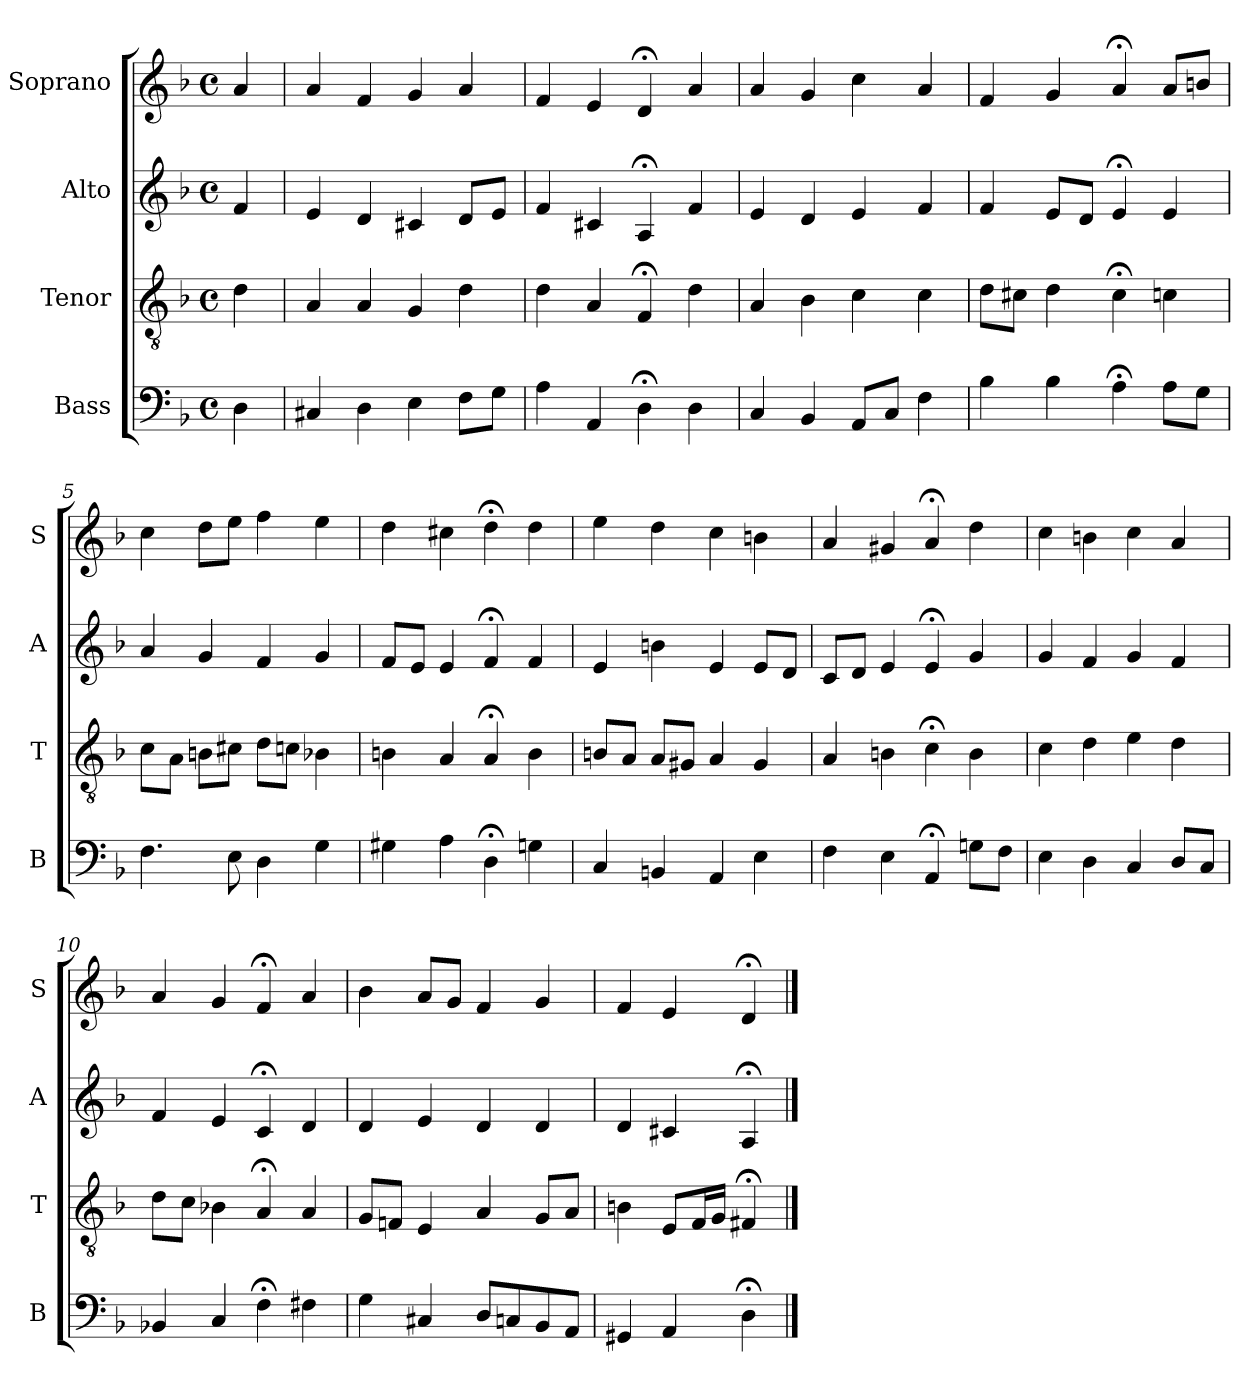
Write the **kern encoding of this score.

**kern	**kern	**kern	**kern
*part4	*part3	*part2	*part1
*staff4	*staff3	*staff2	*staff1
*I"Bass	*I"Tenor	*I"Alto	*I"Soprano
*I'B	*I'T	*I'A	*I'S
*clefF4	*clefGv2	*clefG2	*clefG2
*k[b-]	*k[b-]	*k[b-]	*k[b-]
*d:	*d:	*d:	*d:
*M4/4	*M4/4	*M4/4	*M4/4
*met(c)	*met(c)	*met(c)	*met(c)
*MM100	*MM100	*MM100	*MM100
=	=	=	=
4D	4d	4f	4a
=1	=1	=1	=1
4C#X	4A	4e	4a
4D	4A	4d	4f
4E	4G	4c#X	4g
8FL	4d	8dL	4a
8GJ	.	8eJ	.
=2	=2	=2	=2
4Ai	4di	4fi	4fi
4AA	4A	4c#X	4e
4D;<	4F;<	4A;<	4d;<
4D	4d	4f	4a
=3	=3	=3	=3
4C	4A	4e	4a
4BB-	4B-	4d	4g
8AAL	4c	4e	4cc
8CJ	.	.	.
4F	4c	4f	4a
=4	=4	=4	=4
4B-	8dL	4f	4f
.	8c#XJ	.	.
4B-	4d	8eL	4g
.	.	8dJ	.
4A;<	4c#;<	4e;<	4a;<
8AL	4cn	4e	8aL
8GJ	.	.	8bnJ
=5	=5	=5	=5
4.F	8cL	4a	4cc
.	8AJ	.	.
.	8BnL	4g	8ddL
8E	8c#XJ	.	8eeJ
4D	8dL	4f	4ff
.	8cnJ	.	.
4G	4B-X	4g	4ee
=6	=6	=6	=6
4G#X	4Bn	8fL	4dd
.	.	8eJ	.
4A	4A	4e	4cc#X
4D;<	4A;<	4f;<	4dd;<
4Gn	4B	4f	4dd
=7	=7	=7	=7
4C	8BnL	4e	4ee
.	8AJ	.	.
4BBn	8AL	4bn	4dd
.	8G#XJ	.	.
4AA	4A	4e	4cc
4E	4G#	8eL	4bn
.	.	8dJ	.
=8	=8	=8	=8
4F	4A	8cL	4a
.	.	8dJ	.
4E	4Bn	4e	4g#X
4AA;<	4c;<	4e;<	4a;<
8GnL	4B	4g	4dd
8FJ	.	.	.
=9	=9	=9	=9
4E	4c	4g	4cc
4D	4d	4f	4bn
4C	4e	4g	4cc
8DL	4d	4f	4a
8CJ	.	.	.
=10	=10	=10	=10
4BB-X	8dL	4f	4a
.	8cJ	.	.
4C	4B-X	4e	4g
4F;<	4A;<	4c;<	4f;<
4F#X	4A	4d	4a
=11	=11	=11	=11
4G	8GL	4d	4b-
.	8FnJ	.	.
4C#X	4E	4e	8aL
.	.	.	8gJ
8DL	4A	4d	4f
8Cn	.	.	.
8BB-	8GL	4d	4g
8AAJ	8AJ	.	.
=12	=12	=12	=12
4GG#X	4Bn	4d	4f
4AA	8EL	4c#X	4e
.	16FL	.	.
.	16GJJ	.	.
4D;<	4F#X;<	4A;<	4d;<
==	==	==	==
*-	*-	*-	*-
